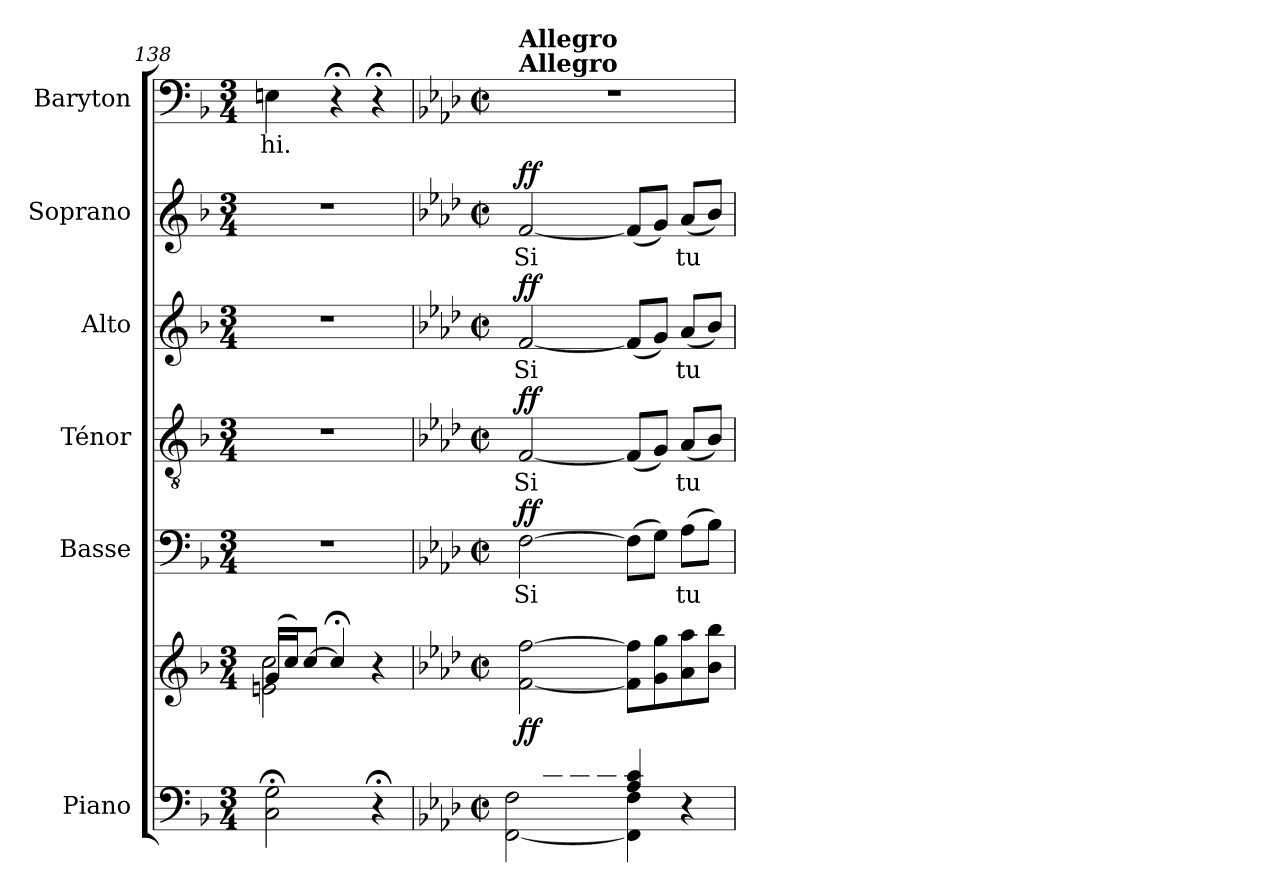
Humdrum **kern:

**kern	**kern	**dynam	**kern	**text	**dynam	**kern	**text	**dynam	**kern	**text	**dynam	**kern	**text	**dynam	**kern	**text
*part6	*part6	*part6	*part5	*part5	*part5	*part4	*part4	*part4	*part3	*part3	*part3	*part2	*part2	*part2	*part1	*part1
*staff7	*staff6	*staff6/7	*staff5	*staff5	*staff5	*staff4	*staff4	*staff4	*staff3	*staff3	*staff3	*staff2	*staff2	*staff2	*staff1	*staff1
*I"Piano	*	*	*I"Basse	*	*	*I"Ténor	*	*	*I"Alto	*	*	*I"Soprano	*	*	*I"Baryton	*
*I'Pno.	*	*	*I'B.	*	*	*I'T.	*	*	*I'Alt.	*	*	*I'So.	*	*	*I'Bar.	*
*clefF4	*clefG2	*	*clefF4	*	*	*clefGv2	*	*	*clefG2	*	*	*clefG2	*	*	*clefF4	*
*k[b-]	*k[b-]	*	*k[b-]	*	*	*k[b-]	*	*	*k[b-]	*	*	*k[b-]	*	*	*k[b-]	*
*M3/4	*M3/4	*	*M3/4	*	*	*M3/4	*	*	*M3/4	*	*	*M3/4	*	*	*M3/4	*
=138	=138	=138	=138	=138	=138	=138	=138	=138	=138	=138	=138	=138	=138	=138	=138	=138
*	*^	*	*	*	*	*	*	*	*	*	*	*	*	*	*	*
!	!	!	!	!	!	!	!	!	!	!	!	!	!	!	!	!	!LO:LY:b
2C\;< 2G\;<	(16g/LL	2en\ 2cc\	.	2.r	.	.	2.r	.	.	2.r	.	.	2.r	.	.	4En\	-hi.
.	16cc/J)	.	.	.	.	.	.	.	.	.	.	.	.	.	.	.	.
.	[8cc/J	.	.	.	.	.	.	.	.	.	.	.	.	.	.	.	.
.	4cc;</]	.	.	.	.	.	.	.	.	.	.	.	.	.	.	4r;<	.
4r;<	4r	4r;yy	.	.	.	.	.	.	.	.	.	.	.	.	.	4r;<	.
*	*v	*v	*	*	*	*	*	*	*	*	*	*	*	*	*	*	*
!!LO:PB:g=z
=139	=139	=139	=139	=139	=139	=139	=139	=139	=139	=139	=139	=139	=139	=139	=139	=139
*k[b-e-a-d-]	*k[b-e-a-d-]	*	*k[b-e-a-d-]	*	*	*k[b-e-a-d-]	*	*	*k[b-e-a-d-]	*	*	*k[b-e-a-d-]	*	*	*k[b-e-a-d-]	*
*M4/4	*M4/4	*	*M4/4	*	*	*M4/4	*	*	*M4/4	*	*	*M4/4	*	*	*M4/4	*
*met(c|)	*met(c|)	*	*met(c|)	*	*	*met(c|)	*	*	*met(c|)	*	*	*met(c|)	*	*	*met(c|)	*
*^	*^	*	*	*	*	*	*	*	*	*	*	*	*	*	*	*
!	!	!	!	!	!	!	!	!	!	!	!	!	!	!	!	!	!LO:TX:a:B:t=Allegro	!
!	!	!	!	!	!	!	!	!	!	!	!	!	!	!	!	!	!LO:TX:a:B:t=Allegro	!
!	!	!	!	!LO:DY:a=2	!	!LO:LY:b	!LO:DY:a	!	!LO:LY:b	!LO:DY:a	!	!LO:LY:b	!LO:DY:a	!	!LO:LY:b	!LO:DY:a	!	!
*	*	*v	*v	*	*	*	*	*	*	*	*	*	*	*	*	*	*	*
8F/Lyy	[2FF\ 2F\	[2f\ [2ff\	ff	[2F\	Si	ff	[2F/	Si	ff	[2f/	Si	ff	[2f/	Si	ff	1r	.
8A-/ 8c/	.	.	.	.	.	.	.	.	.	.	.	.	.	.	.	.	.
8A-/ 8c/	.	.	.	.	.	.	.	.	.	.	.	.	.	.	.	.	.
8A-/ 8c/J	.	.	.	.	.	.	.	.	.	.	.	.	.	.	.	.	.
4A-/ 4c/	4FF\] 4F\	8f\] 8ff\]L	.	(8F\L]	.	.	(8F/L]	.	.	(8f/L]	.	.	(8f/L]	.	.	.	.
.	.	8g\ 8gg\	.	8G\J)	.	.	8G/J)	.	.	8g/J)	.	.	8g/J)	.	.	.	.
!	!	!	!	!	!LO:LY:b	!	!	!LO:LY:b	!	!	!LO:LY:b	!	!	!LO:LY:b	!	!	!
4r	4ryy	8a-\ 8aa-\	.	(8A-\L	tu	.	(8A-/L	tu	.	(8a-/L	tu	.	(8a-/L	tu	.	.	.
.	.	8b-\ 8bb-\J	.	8B-\J)	.	.	8B-/J)	.	.	8b-/J)	.	.	8b-/J)	.	.	.	.
*v	*v	*	*	*	*	*	*	*	*	*	*	*	*	*	*	*	*
=	=	=	=	=	=	=	=	=	=	=	=	=	=	=	=	=
*-	*-	*-	*-	*-	*-	*-	*-	*-	*-	*-	*-	*-	*-	*-	*-	*-
